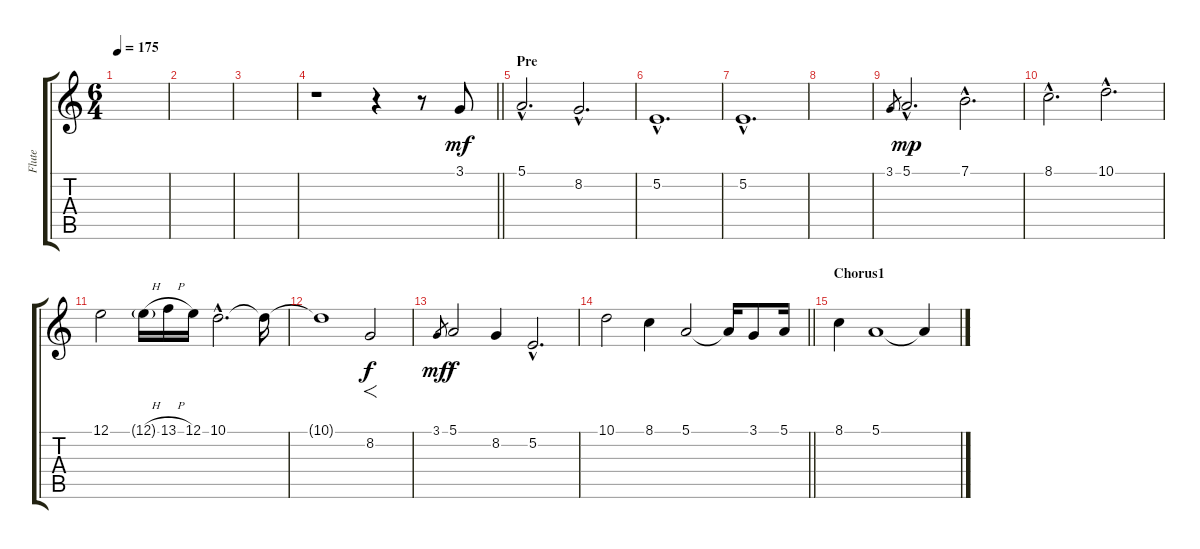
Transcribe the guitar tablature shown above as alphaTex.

\track ("Flute" "Flute") {instrument flute}
\staff {score tabs}
\tuning (E4 B3 G3 D3 A2 E2) {hide}
\ts (6 4)
\tempo 175
\clef g2
\ks c
|
|
|
\barLineRight lightlight
r.1 r.4 r.8 3.1.8{dy mf} |
\section ("" "Pre")
5.1{hac}.2{d} 8.2{hac}.2{d} |
5.2{hac}.1{d} |
5.2{hac}.1{d} |
|
3.1.8{gr} 5.1{hac}.2{d dy mp} 7.1{hac}.2{d} |
8.1{hac}.2{d} 10.1{hac}.2{d} |
12.1.2 12.1{h g}.16 13.1{h}.16 12.1.16 10.1{hac}.2{d} 10.1{t}.16 |
10.1{t}.1 8.2.2{f dy f} |
3.1.8{gr dy mf} 5.1.2{dy f} 8.2.4 5.2{hac}.2{d} |
\barLineRight lightlight
10.1.2 8.1.4 5.1.2 5.1{t}.16 3.1.8 5.1.16 |
\section ("" "Chorus1")
8.1.4 5.1.1 5.1{t}.4
